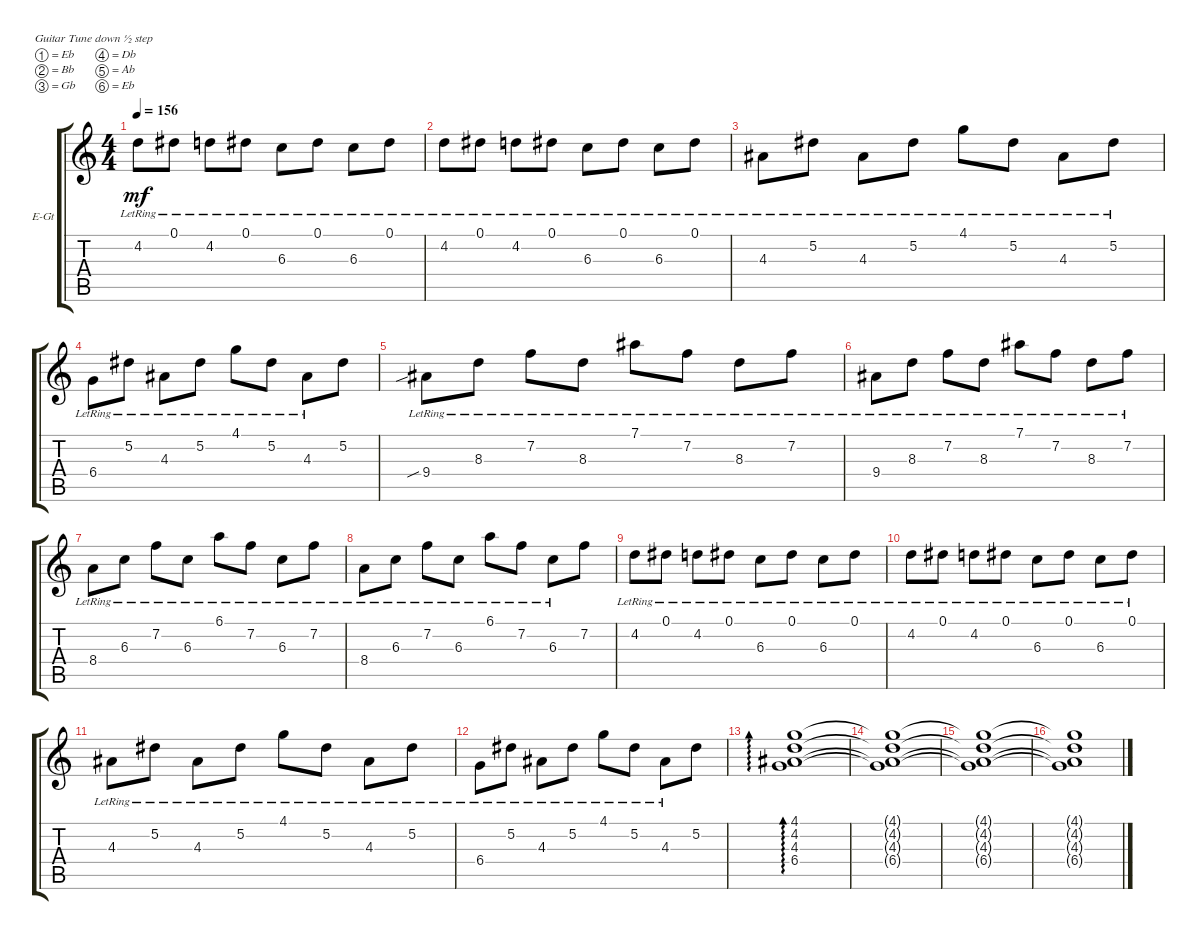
\defaultSystemsLayout 4
\bracketExtendMode groupsimilarinstruments
\firstSystemTrackNameOrientation horizontal
\otherSystemsTrackNameOrientation horizontal
\track ("Electric Guitar" "E-Gt") {instrument electricguitarclean}
\staff {score tabs}
\tuning (Eb4 Bb3 Gb3 Db3 Ab2 Eb2)
\ts (4 4)
\tempo 156
\clef g2
\ks c
4.2{lr}.8{dy mf} 0.1{lr}.8 4.2{lr}.8 0.1{lr}.8 6.3{lr}.8 0.1{lr}.8 6.3{lr}.8 0.1{lr}.8 |
4.2{lr}.8 0.1{lr}.8 4.2{lr}.8 0.1{lr}.8 6.3{lr}.8 0.1{lr}.8 6.3{lr}.8 0.1{lr}.8 |
4.3{lr}.8 5.2{lr}.8 4.3{lr}.8 5.2{lr}.8 4.1{lr}.8 5.2{lr}.8 4.3{lr}.8 5.2{lr}.8 |
6.4{lr}.8 5.2{lr}.8 4.3{lr}.8 5.2{lr}.8 4.1{lr}.8 5.2{lr}.8 4.3{lr}.8 5.2.8 |
9.4{sib lr}.8 8.3{lr}.8 7.2{lr}.8 8.3{lr}.8 7.1{lr}.8 7.2{lr}.8 8.3{lr}.8 7.2{lr}.8 |
9.4{lr}.8 8.3{lr}.8 7.2{lr}.8 8.3{lr}.8 7.1{lr}.8 7.2{lr}.8 8.3{lr}.8 7.2{lr}.8 |
8.4{lr}.8 6.3{lr}.8 7.2{lr}.8 6.3{lr}.8 6.1{lr}.8 7.2{lr}.8 6.3{lr}.8 7.2{lr}.8 |
8.4{lr}.8 6.3{lr}.8 7.2{lr}.8 6.3{lr}.8 6.1{lr}.8 7.2{lr}.8 6.3{lr}.8 7.2.8 |
4.2{lr}.8 0.1{lr}.8 4.2{lr}.8 0.1{lr}.8 6.3{lr}.8 0.1{lr}.8 6.3{lr}.8 0.1{lr}.8 |
4.2{lr}.8 0.1{lr}.8 4.2{lr}.8 0.1{lr}.8 6.3{lr}.8 0.1{lr}.8 6.3{lr}.8 0.1{lr}.8 |
4.3{lr}.8 5.2{lr}.8 4.3{lr}.8 5.2{lr}.8 4.1{lr}.8 5.2{lr}.8 4.3{lr}.8 5.2{lr}.8 |
6.4{lr}.8 5.2{lr}.8 4.3{lr}.8 5.2{lr}.8 4.1{lr}.8 5.2{lr}.8 4.3{lr}.8 5.2.8 |
(4.3 4.2 4.1 6.4).1{ad 0} |
(4.1{t} 4.2{t} 4.3{t} 6.4{t}).1 |
(4.1{t} 4.2{t} 4.3{t} 6.4{t}).1 |
(4.1{t} 4.2{t} 4.3{t} 6.4{t}).1
